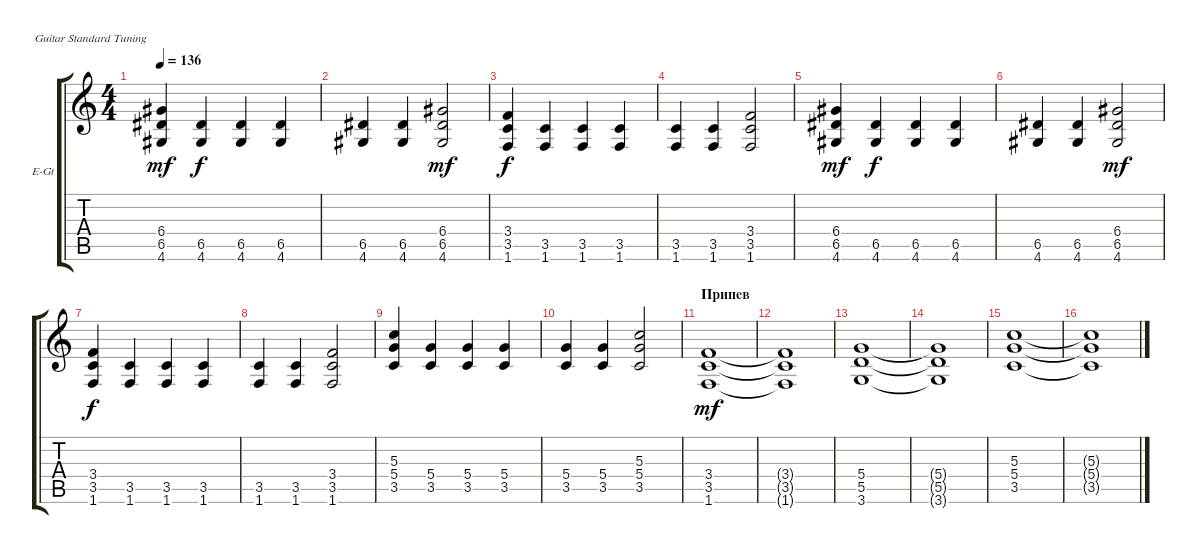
\defaultSystemsLayout 4
\bracketExtendMode groupsimilarinstruments
\firstSystemTrackNameOrientation horizontal
\otherSystemsTrackNameOrientation horizontal
\track ("Левин" "E-Gt") {instrument overdrivenguitar}
\staff {score tabs}
\tuning (E4 B3 G3 D3 A2 E2)
\ts (4 4)
\tempo 136
\clef g2
\ks c
(6.4 6.5 4.6).4{dy mf} (4.6 6.5).4{dy f} (4.6 6.5).4 (4.6 6.5).4 |
(4.6 6.5).4 (4.6 6.5).4 (6.4 6.5 4.6).2{dy mf} |
(3.4 3.5 1.6).4{dy f} (1.6 3.5).4 (1.6 3.5).4 (1.6 3.5).4 |
(1.6 3.5).4 (1.6 3.5).4 (3.4 3.5 1.6).2 |
(6.4 6.5 4.6).4{dy mf} (4.6 6.5).4{dy f} (4.6 6.5).4 (4.6 6.5).4 |
(4.6 6.5).4 (4.6 6.5).4 (6.4 6.5 4.6).2{dy mf} |
(3.4 3.5 1.6).4{dy f} (1.6 3.5).4 (1.6 3.5).4 (1.6 3.5).4 |
(1.6 3.5).4 (1.6 3.5).4 (3.4 3.5 1.6).2 |
(5.3 5.4 3.5).4 (3.5 5.4).4 (3.5 5.4).4 (3.5 5.4).4 |
(3.5 5.4).4 (3.5 5.4).4 (5.3 5.4 3.5).2 |
\section ("" "Припев")
(1.6 3.5 3.4).1{dy mf} |
(1.6{t} 3.5{t} 3.4{t}).1 |
(3.6 5.5 5.4).1 |
(3.6{t} 5.5{t} 5.4{t}).1 |
(3.5 5.4 5.3).1 |
(5.3{t} 5.4{t} 3.5{t}).1
